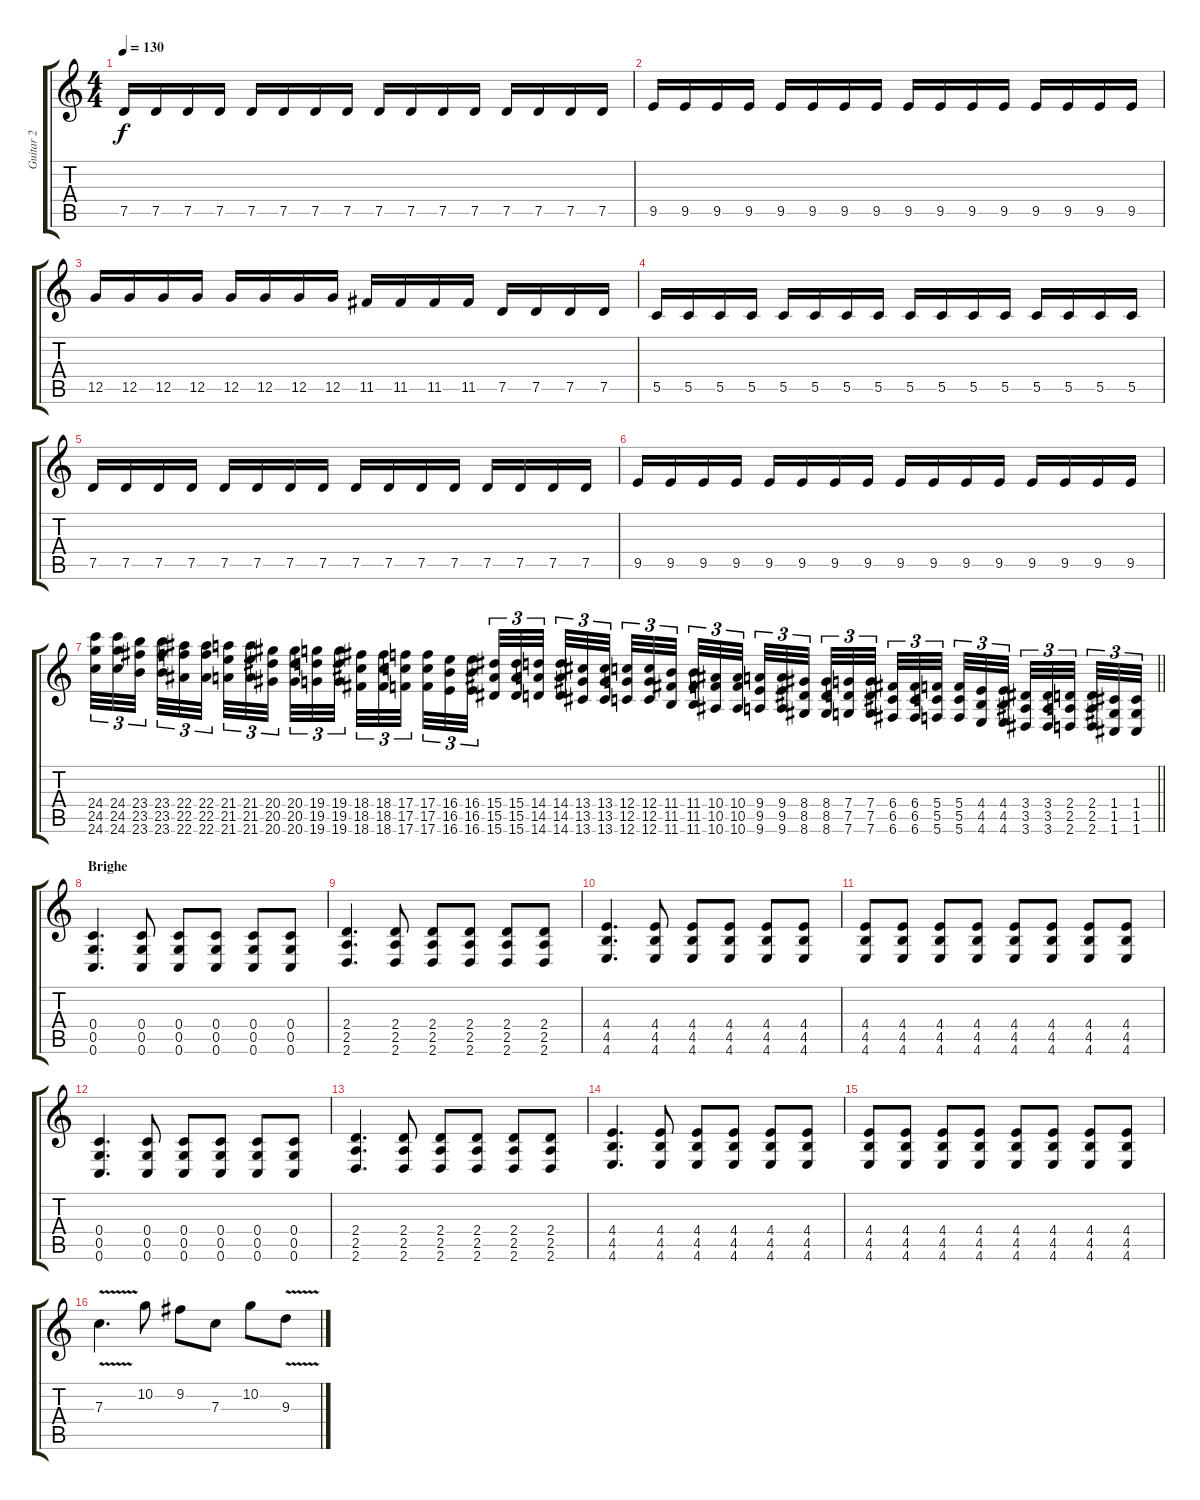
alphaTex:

\track ("Guitar 2" "Guitar 2") {instrument distortionguitar}
\staff {score tabs}
\tuning (D4 A3 F3 C3 G2 C2) {hide}
\ts (4 4)
\tempo 130
\clef g2
\ks c
7.5.16{dy f} 7.5.16 7.5.16 7.5.16 7.5.16 7.5.16 7.5.16 7.5.16 7.5.16 7.5.16 7.5.16 7.5.16 7.5.16 7.5.16 7.5.16 7.5.16 |
9.5.16 9.5.16 9.5.16 9.5.16 9.5.16 9.5.16 9.5.16 9.5.16 9.5.16 9.5.16 9.5.16 9.5.16 9.5.16 9.5.16 9.5.16 9.5.16 |
12.5.16 12.5.16 12.5.16 12.5.16 12.5.16 12.5.16 12.5.16 12.5.16 11.5.16 11.5.16 11.5.16 11.5.16 7.5.16 7.5.16 7.5.16 7.5.16 |
5.5.16 5.5.16 5.5.16 5.5.16 5.5.16 5.5.16 5.5.16 5.5.16 5.5.16 5.5.16 5.5.16 5.5.16 5.5.16 5.5.16 5.5.16 5.5.16 |
7.5.16 7.5.16 7.5.16 7.5.16 7.5.16 7.5.16 7.5.16 7.5.16 7.5.16 7.5.16 7.5.16 7.5.16 7.5.16 7.5.16 7.5.16 7.5.16 |
9.5.16 9.5.16 9.5.16 9.5.16 9.5.16 9.5.16 9.5.16 9.5.16 9.5.16 9.5.16 9.5.16 9.5.16 9.5.16 9.5.16 9.5.16 9.5.16 |
\barLineRight lightlight
(24.4 24.5 24.6).32{tu (3 2)} (24.4 24.5 24.6).32{tu (3 2)} (23.4 23.5 23.6).32{tu (3 2) beam splitsecondary} (23.4 23.5 23.6).32{tu (3 2)} (22.4 22.5 22.6).32{tu (3 2)} (22.4 22.5 22.6).32{tu (3 2) beam splitsecondary} (21.4 21.5 21.6).32{tu (3 2)} (21.4 21.5 21.6).32{tu (3 2)} (20.4 20.5 20.6).32{tu (3 2) beam splitsecondary} (20.4 20.5 20.6).32{tu (3 2)} (19.4 19.5 19.6).32{tu (3 2)} (19.4 19.5 19.6).32{tu (3 2)} (18.4 18.5 18.6).32{tu (3 2)} (18.4 18.5 18.6).32{tu (3 2)} (17.4 17.5 17.6).32{tu (3 2) beam splitsecondary} (17.4 17.5 17.6).32{tu (3 2)} (16.4 16.5 16.6).32{tu (3 2)} (16.4 16.5 16.6).32{tu (3 2) beam splitsecondary} (15.4 15.5 15.6).32{tu (3 2)} (15.4 15.5 15.6).32{tu (3 2)} (14.4 14.5 14.6).32{tu (3 2) beam splitsecondary} (14.4 14.5 14.6).32{tu (3 2)} (13.4 13.5 13.6).32{tu (3 2)} (13.4 13.5 13.6).32{tu (3 2)} (12.4 12.5 12.6).32{tu (3 2)} (12.4 12.5 12.6).32{tu (3 2)} (11.4 11.5 11.6).32{tu (3 2) beam splitsecondary} (11.4 11.5 11.6).32{tu (3 2)} (10.4 10.5 10.6).32{tu (3 2)} (10.4 10.5 10.6).32{tu (3 2) beam splitsecondary} (9.4 9.5 9.6).32{tu (3 2)} (9.4 9.5 9.6).32{tu (3 2)} (8.4 8.5 8.6).32{tu (3 2) beam splitsecondary} (8.4 8.5 8.6).32{tu (3 2)} (7.4 7.5 7.6).32{tu (3 2)} (7.4 7.5 7.6).32{tu (3 2)} (6.4 6.5 6.6).32{tu (3 2)} (6.4 6.5 6.6).32{tu (3 2)} (5.4 5.5 5.6).32{tu (3 2) beam splitsecondary} (5.4 5.5 5.6).32{tu (3 2)} (4.4 4.5 4.6).32{tu (3 2)} (4.4 4.5 4.6).32{tu (3 2) beam splitsecondary} (3.4 3.5 3.6).32{tu (3 2)} (3.4 3.5 3.6).32{tu (3 2)} (2.4 2.5 2.6).32{tu (3 2) beam splitsecondary} (2.4 2.5 2.6).32{tu (3 2)} (1.4 1.5 1.6).32{tu (3 2)} (1.4 1.5 1.6).32{tu (3 2)} |
\section ("" "Brighe")
(0.4 0.5 0.6).4{d} (0.4 0.5 0.6).8 (0.4 0.5 0.6).8 (0.4 0.5 0.6).8 (0.4 0.5 0.6).8 (0.4 0.5 0.6).8 |
(2.4 2.5 2.6).4{d} (2.4 2.5 2.6).8 (2.4 2.5 2.6).8 (2.4 2.5 2.6).8 (2.4 2.5 2.6).8 (2.4 2.5 2.6).8 |
(4.4 4.5 4.6).4{d} (4.4 4.5 4.6).8 (4.4 4.5 4.6).8 (4.4 4.5 4.6).8 (4.4 4.5 4.6).8 (4.4 4.5 4.6).8 |
(4.4 4.5 4.6).8 (4.4 4.5 4.6).8 (4.4 4.5 4.6).8 (4.4 4.5 4.6).8 (4.4 4.5 4.6).8 (4.4 4.5 4.6).8 (4.4 4.5 4.6).8 (4.4 4.5 4.6).8 |
(0.4 0.5 0.6).4{d} (0.4 0.5 0.6).8 (0.4 0.5 0.6).8 (0.4 0.5 0.6).8 (0.4 0.5 0.6).8 (0.4 0.5 0.6).8 |
(2.4 2.5 2.6).4{d} (2.4 2.5 2.6).8 (2.4 2.5 2.6).8 (2.4 2.5 2.6).8 (2.4 2.5 2.6).8 (2.4 2.5 2.6).8 |
(4.4 4.5 4.6).4{d} (4.4 4.5 4.6).8 (4.4 4.5 4.6).8 (4.4 4.5 4.6).8 (4.4 4.5 4.6).8 (4.4 4.5 4.6).8 |
(4.4 4.5 4.6).8 (4.4 4.5 4.6).8 (4.4 4.5 4.6).8 (4.4 4.5 4.6).8 (4.4 4.5 4.6).8 (4.4 4.5 4.6).8 (4.4 4.5 4.6).8 (4.4 4.5 4.6).8 |
7.3{v}.4{d} 10.2.8 9.2.8 7.3.8 10.2.8 9.3{v}.8
